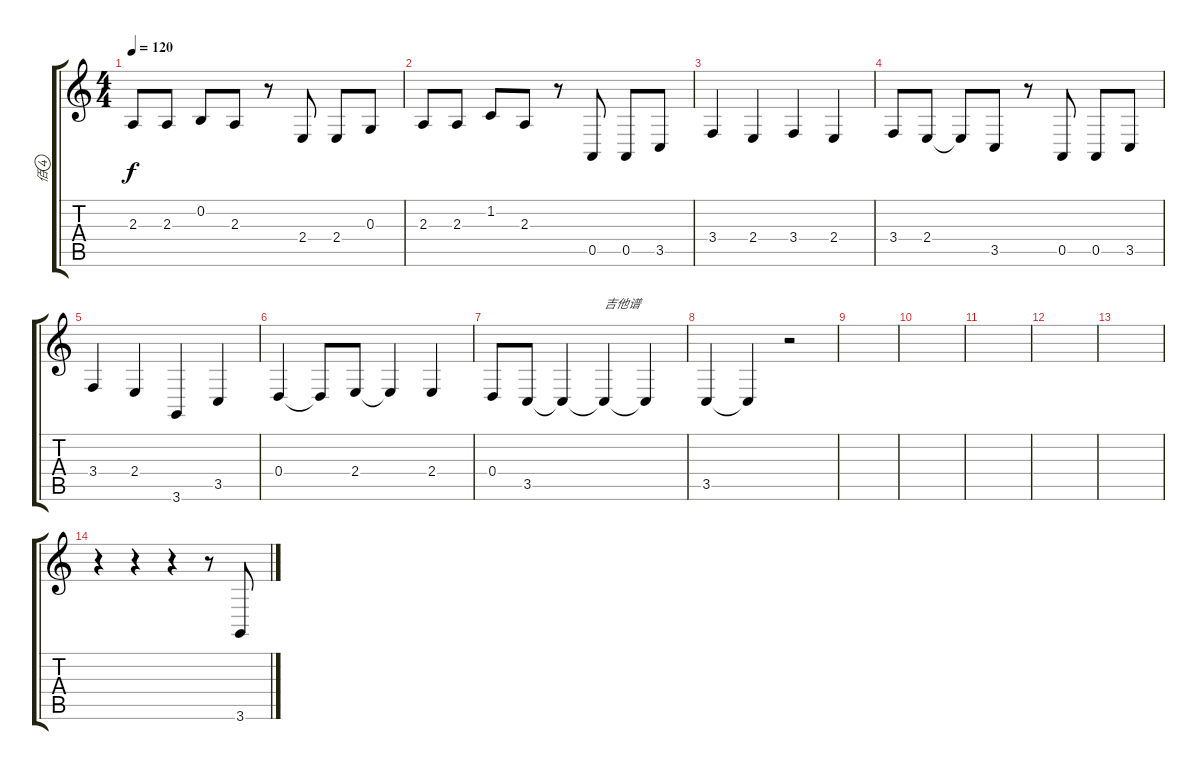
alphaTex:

\track ("佰" "佰") {instrument acousticgrandpiano}
\staff {score tabs}
\tuning (E4 B3 G3 D3 A2 E2) {hide}
\ts (4 4)
\tempo 120
\clef g2
\ks c
2.3.8{dy f} 2.3.8 0.2.8 2.3.8 r.8 2.4.8 2.4.8 0.3.8 |
2.3.8 2.3.8 1.2.8 2.3.8 r.8 0.5.8 0.5.8 3.5.8 |
3.4.4 2.4.4 3.4.4 2.4.4 |
3.4.8 2.4.8 2.4{t}.8 3.5.8 r.8 0.5.8 0.5.8 3.5.8 |
3.4.4 2.4.4 3.6.4 3.5.4 |
0.4.4 0.4{t}.8 2.4.8 2.4{t}.4 2.4.4 |
0.4.8 3.5.8 3.5{t}.4 3.5{t}.4{txt "吉他谱"} 3.5{t}.4 |
3.5.4 3.5{t}.4 r.2 |
|
|
|
|
|
r.4 r.4 r.4 r.8 3.6.8
